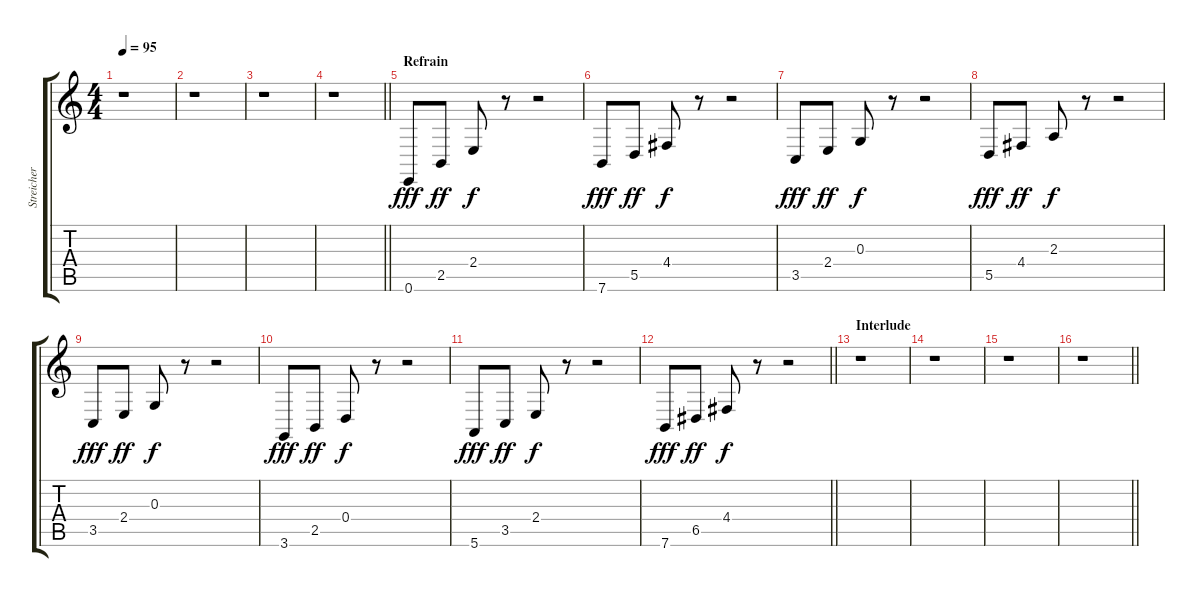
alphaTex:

\track ("Streicher 1" "Streicher ") {instrument pizzicatostrings}
\staff {score tabs}
\tuning (E4 B3 G3 D3 A2 E2) {hide}
\ts (4 4)
\tempo 95
\clef g2
\ks c
r.1{dy f} |
r.1 |
r.1 |
\barLineRight lightlight
r.1 |
\section ("" "Refrain")
0.6.8{dy fff} 2.5.8{dy ff} 2.4.8{dy f} r.8 r.2 |
7.6.8{dy fff} 5.5.8{dy ff} 4.4.8{dy f} r.8 r.2 |
3.5.8{dy fff} 2.4.8{dy ff} 0.3.8{dy f} r.8 r.2 |
5.5.8{dy fff} 4.4.8{dy ff} 2.3.8{dy f} r.8 r.2 |
3.5.8{dy fff} 2.4.8{dy ff} 0.3.8{dy f} r.8 r.2 |
3.6.8{dy fff} 2.5.8{dy ff} 0.4.8{dy f} r.8 r.2 |
5.6.8{dy fff} 3.5.8{dy ff} 2.4.8{dy f} r.8 r.2 |
\barLineRight lightlight
7.6.8{dy fff} 6.5.8{dy ff} 4.4.8{dy f} r.8 r.2 |
\section ("" "Interlude")
r.1 |
r.1 |
r.1 |
\barLineRight lightlight
r.1
